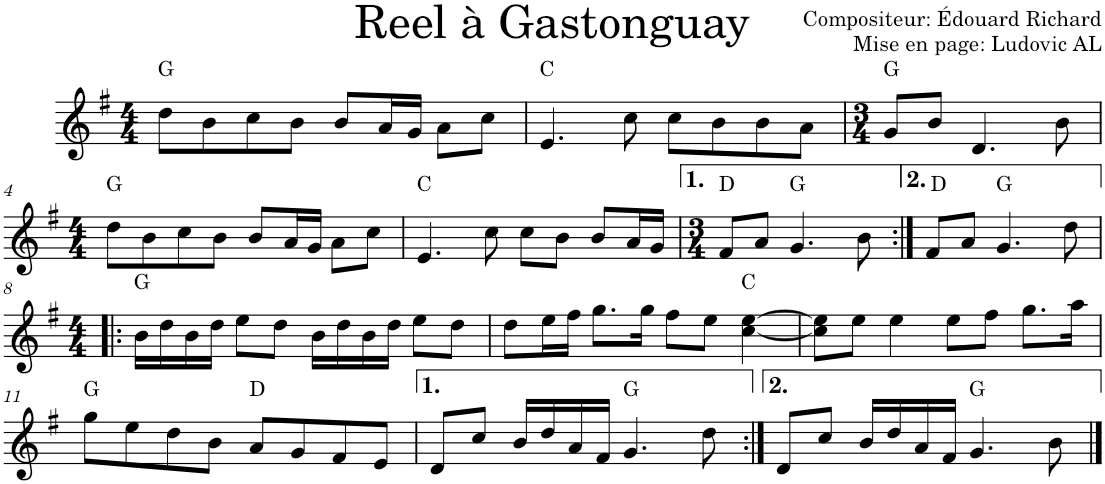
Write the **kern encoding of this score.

**kern	**harte
*part1	*part1
*staff1	*
*I"Violon	*
*I'Vln.	*
*clefG2	*
*k[f#]	*
*M4/4	*
=1	=1
8dd\L	G:maj
8b\	.
8cc\	.
8b\J	.
8b/L	.
16a/L	.
16g/JJ	.
8a\L	.
8cc\J	.
=2	=2
4.e/	C:maj
8cc\	.
8cc\L	.
8b\	.
8b\	.
8a\J	.
=3	=3
*M3/4	*
8g/L	G:maj
8b/J	.
4.d/	.
8b\	.
!!LO:LB:g=z
=4	=4
*M4/4	*
8dd\L	G:maj
8b\	.
8cc\	.
8b\J	.
8b/L	.
16a/L	.
16g/JJ	.
8a\L	.
8cc\J	.
=5	=5
4.e/	C:maj
8cc\	.
8cc\L	.
8b\J	.
8b/L	.
16a/L	.
16g/JJ	.
=6	=6
*M3/4	*
8f#/L	D:maj
8a/J	.
4.g/	G:maj
8b\	.
=7:|!	=7:|!
8f#/L	D:maj
8a/J	.
4.g/	G:maj
8dd\	.
!!LO:LB:g=z
=8!|:	=8!|:
*M4/4	*
16b\LL	G:maj
16dd\	.
16b\	.
16dd\JJ	.
8ee\L	.
8dd\J	.
16b\LL	.
16dd\	.
16b\	.
16dd\JJ	.
8ee\L	.
8dd\J	.
=9	=9
8dd\L	.
16ee\L	.
16ff#\JJ	.
8.gg\L	.
16gg\Jk	.
8ff#\L	.
8ee\J	.
[4cc\ [4ee\	C:maj
=10	=10
8cc\] 8ee\]L	.
8ee\J	.
4ee\	.
8ee\L	.
8ff#\J	.
8.gg\L	.
16aa\Jk	.
!!LO:LB:g=z
=11	=11
8gg\L	G:maj
8ee\	.
8dd\	.
8b\J	.
8a/L	D:maj
8g/	.
8f#/	.
8e/J	.
=12	=12
8d/L	.
8cc/J	.
16b/LL	.
16dd/	.
16a/	.
16f#/JJ	.
4.g/	G:maj
8dd\	.
=13:|!	=13:|!
8d/L	.
8cc/J	.
16b/LL	.
16dd/	.
16a/	.
16f#/JJ	.
4.g/	G:maj
8b\	.
==	==
*-	*-
